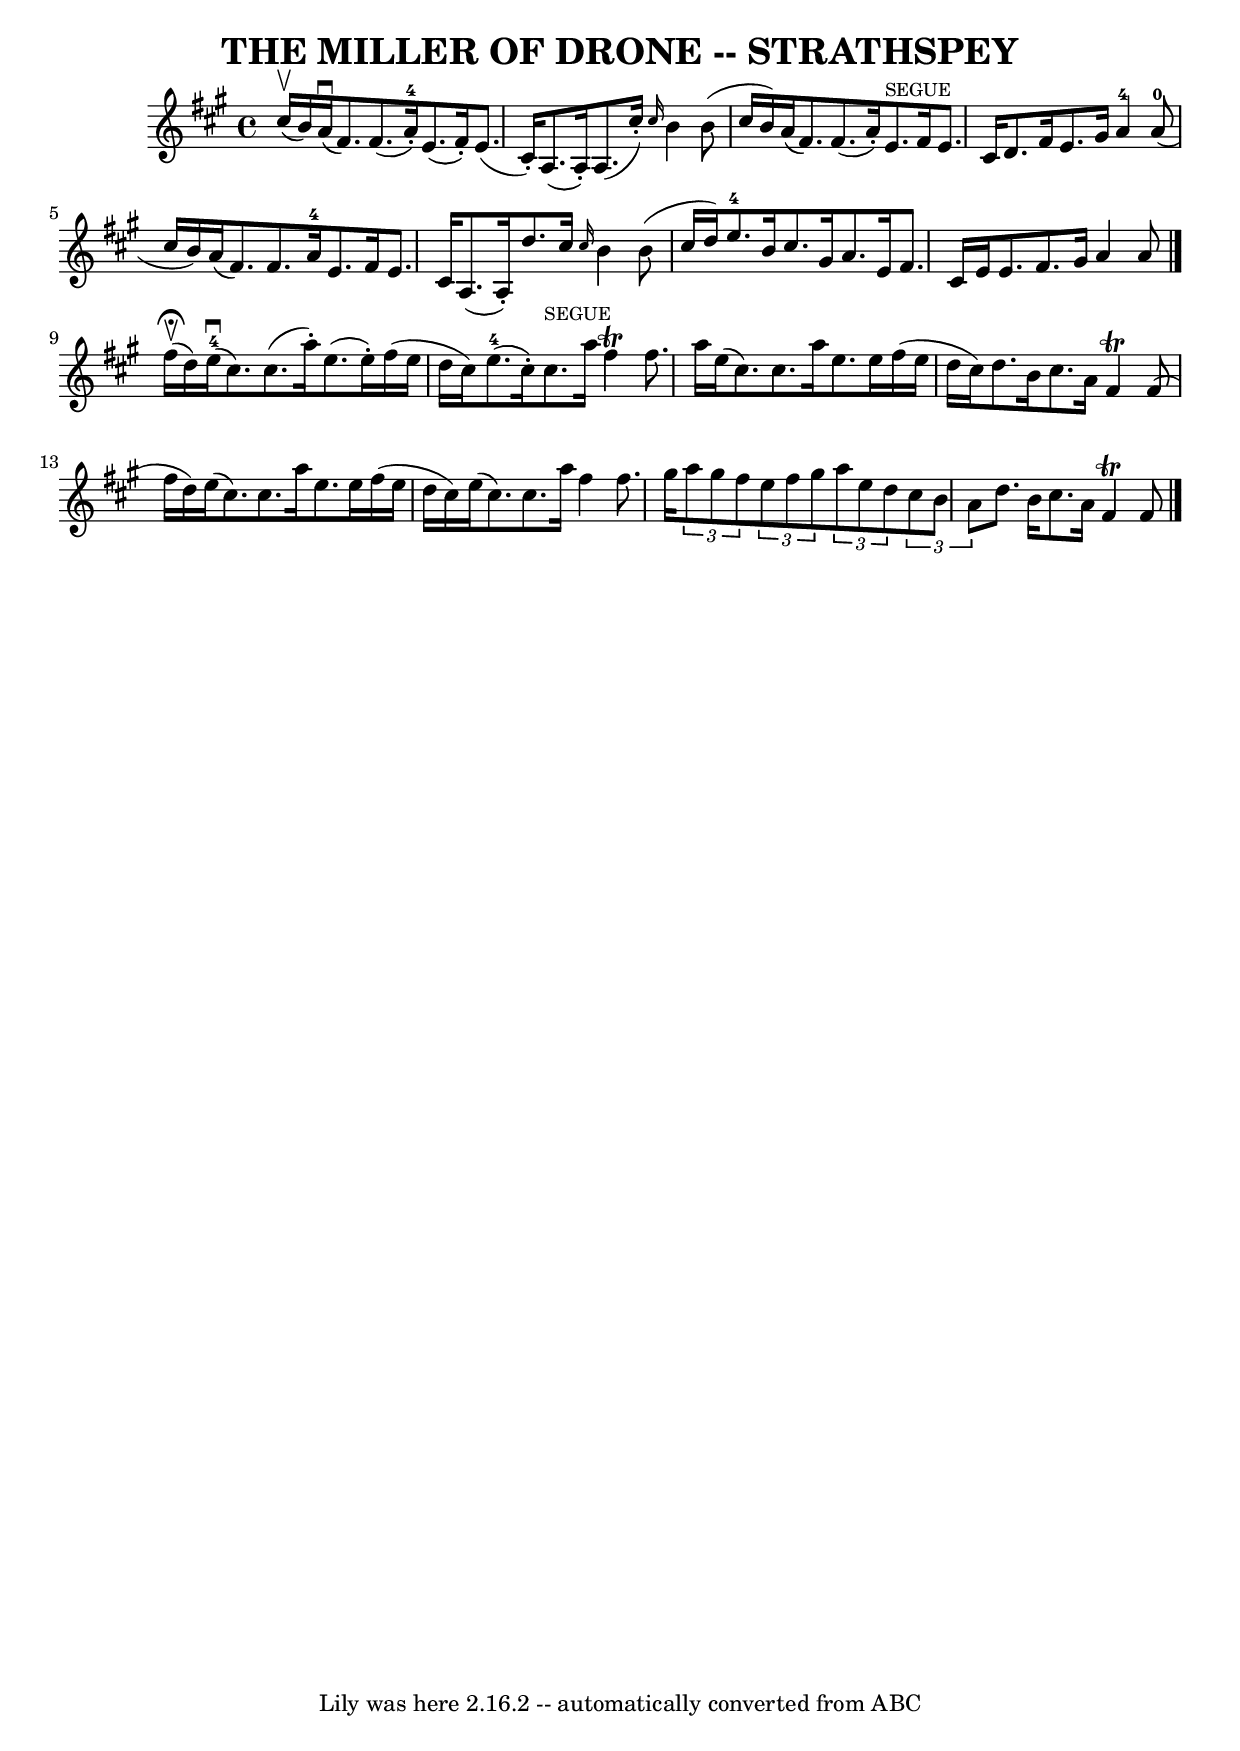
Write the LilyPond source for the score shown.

\version "2.7.40"
\include "Mammoth.ily"
\header {
	book = "Ryan's Mammoth Collection of Fiddle Tunes"
	crossRefNumber = "1"
	footnotes = ""
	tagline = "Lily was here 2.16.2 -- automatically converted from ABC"
	title = "THE MILLER OF DRONE -- STRATHSPEY"
}
voicedefault =  {
\set Score.defaultBarType = "empty"

 \override Staff.TimeSignature #'style = #'C
 \time 4/4 \key a \major % %slurgraces 1
 cis''16 (^\upbow b'16)   |
 a'16 (^\downbow fis'8.)  
 fis'8. (a'16-4-.) e'8. (fis'16 -.) e'8. (cis'16 -.)   
|
 a8. (a16 -.) a8. (cis''16 -.) \grace { cis''16  }   
b'4 b'8 (cis''16 b'16)   |
 a'16 (fis'8.) fis'8. 
(a'16 -.) e'8.^\segue fis'16 e'8. cis'16    |
 d'8.  
 fis'16 e'8. gis'16 a'4-4 a'8-0(cis''16 b'16)   
|
 a'16 (fis'8.) fis'8. a'16-4 e'8. fis'16 e'8. 
 cis'16    |
 a8. (a16 -.) d''8. cis''16  \grace {    
cis''16  } b'4 b'8 (cis''16 d''16)   |
 e''8.-4   
b'16 cis''8. gis'16 a'8. e'16 fis'8. cis'16    |
   
e'16 e'8. fis'8. gis'16 a'4 a'8    \bar "|." fis''16 
^\fermata(^\upbow d''16)   |
 e''16-4(^\downbow cis''8. 
) cis''8. (a''16 -.) e''8. (e''16 -.) fis''16 (e''16    
d''16 cis''16)   |
 e''8.-4(cis''16 -.) cis''8. 
^\segue a''16 fis''4^\trill fis''8. a''16    |
 e''16 (
cis''8.) cis''8. a''16 e''8. e''16 fis''16 (e''16 d''16  
 cis''16)   |
 d''8. b'16 cis''8. a'16 fis'4^\trill   
fis'8 (fis''16 d''16)   |
 e''16 (cis''8.) cis''8.   
 a''16 e''8. e''16 fis''16 (e''16 d''16 cis''16)   
|
 e''16 (cis''8.) cis''8. a''16 fis''4 fis''8.    
gis''16    |
     \times 2/3 { a''8 gis''8 fis''8  }   
\times 2/3 { e''8 fis''8 gis''8  }   \times 2/3 { a''8 e''8    
d''8  }   \times 2/3 { cis''8 b'8 a'8  }   |
 d''8. b'16    
cis''8. a'16 fis'4^\trill fis'8      \bar "|."   
}

\score{
    <<

	\context Staff="default"
	{
	    \voicedefault 
	}

    >>
	\layout {
	}
	\midi {}
}
